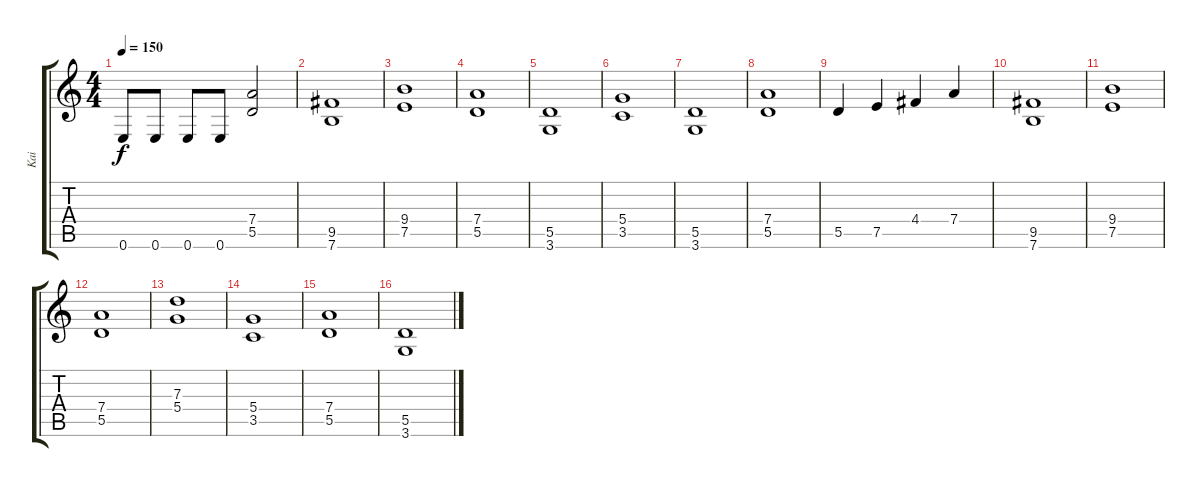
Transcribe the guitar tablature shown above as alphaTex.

\track ("Kai" "Kai") {instrument overdrivenguitar}
\staff {score tabs}
\tuning (E4 B3 G3 D3 A2 E2) {hide}
\ts (4 4)
\tempo 150
\clef g2
\ks c
0.6.8{dy f} 0.6.8 0.6.8 0.6.8 (7.4 5.5).2 |
(9.5 7.6).1 |
(9.4 7.5).1 |
(7.4 5.5).1 |
(5.5 3.6).1 |
(5.4 3.5).1 |
(5.5 3.6).1 |
(7.4 5.5).1 |
5.5.4 7.5.4 4.4.4 7.4.4 |
(9.5 7.6).1 |
(9.4 7.5).1 |
(7.4 5.5).1 |
(7.3 5.4).1 |
(5.4 3.5).1 |
(7.4 5.5).1 |
(5.5 3.6).1
